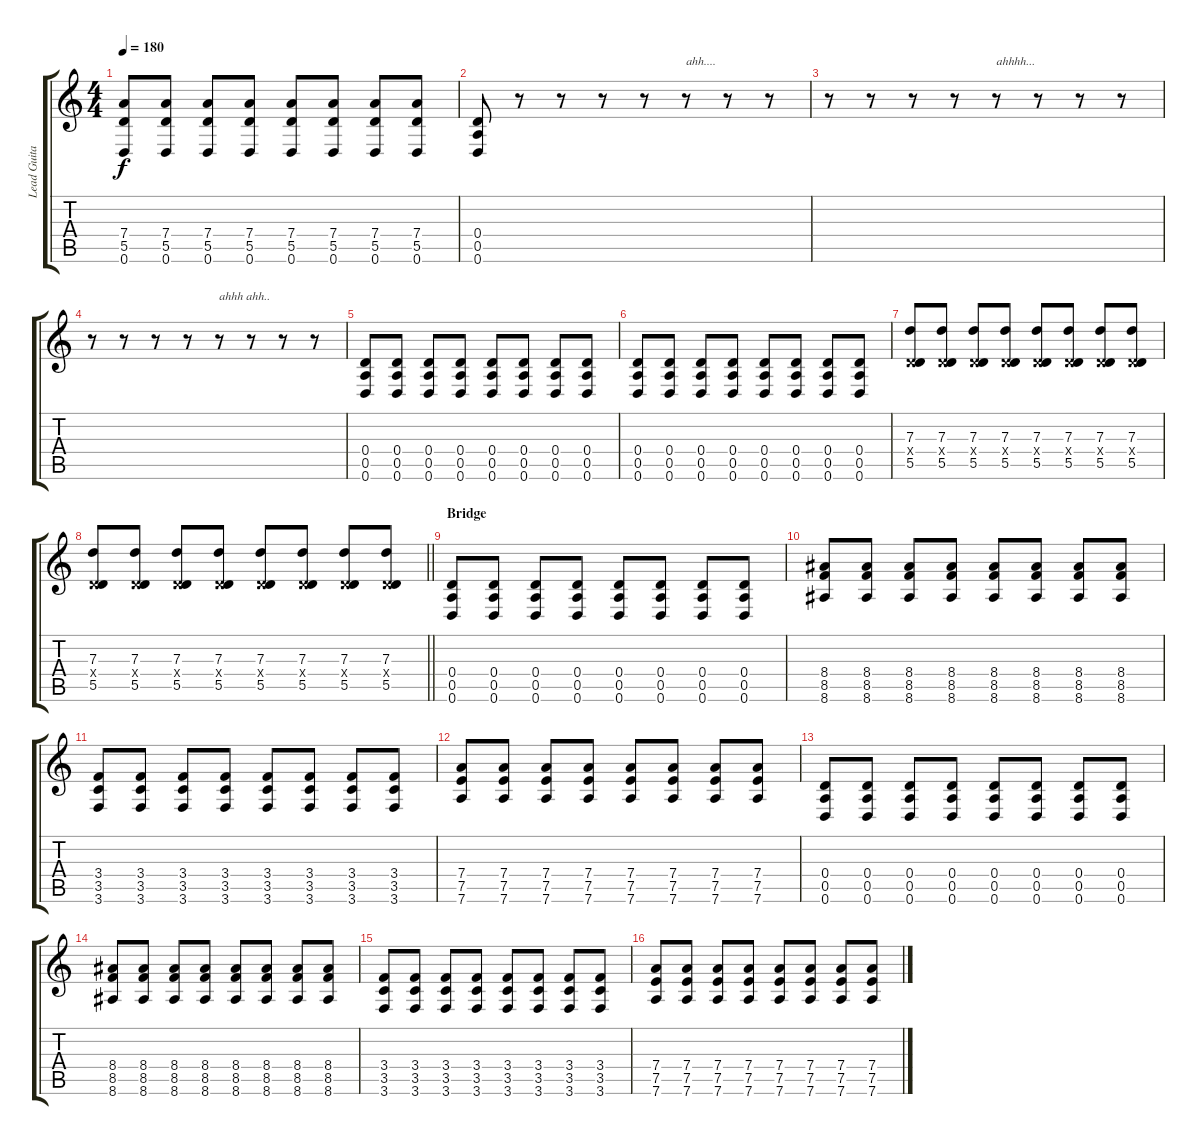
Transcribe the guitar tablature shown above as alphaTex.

\track ("Lead Guitar" "Lead Guita") {instrument distortionguitar}
\staff {score tabs}
\tuning (E4 B3 G3 D3 A2 D2) {hide}
\ts (4 4)
\tempo 180
\clef g2
\ks c
(7.4 5.5 0.6).8{dy f} (7.4 5.5 0.6).8 (7.4 5.5 0.6).8 (7.4 5.5 0.6).8 (7.4 5.5 0.6).8 (7.4 5.5 0.6).8 (7.4 5.5 0.6).8 (7.4 5.5 0.6).8 |
(0.4 0.5 0.6).8 r.8 r.8 r.8 r.8 r.8{txt "ahh...."} r.8 r.8 |
r.8 r.8 r.8 r.8 r.8{txt "ahhhh..."} r.8 r.8 r.8 |
r.8 r.8 r.8 r.8 r.8{txt "ahhh ahh.."} r.8 r.8 r.8 |
(0.4 0.5 0.6).8 (0.4 0.5 0.6).8 (0.4 0.5 0.6).8 (0.4 0.5 0.6).8 (0.4 0.5 0.6).8 (0.4 0.5 0.6).8 (0.4 0.5 0.6).8 (0.4 0.5 0.6).8 |
(0.4 0.5 0.6).8 (0.4 0.5 0.6).8 (0.4 0.5 0.6).8 (0.4 0.5 0.6).8 (0.4 0.5 0.6).8 (0.4 0.5 0.6).8 (0.4 0.5 0.6).8 (0.4 0.5 0.6).8 |
(7.3 0.4{x} 5.5).8 (7.3 0.4{x} 5.5).8 (7.3 0.4{x} 5.5).8 (7.3 0.4{x} 5.5).8 (7.3 0.4{x} 5.5).8 (7.3 0.4{x} 5.5).8 (7.3 0.4{x} 5.5).8 (7.3 0.4{x} 5.5).8 |
\barLineRight lightlight
(7.3 0.4{x} 5.5).8 (7.3 0.4{x} 5.5).8 (7.3 0.4{x} 5.5).8 (7.3 0.4{x} 5.5).8 (7.3 0.4{x} 5.5).8 (7.3 0.4{x} 5.5).8 (7.3 0.4{x} 5.5).8 (7.3 0.4{x} 5.5).8 |
\section ("" "Bridge")
(0.4 0.5 0.6).8 (0.4 0.5 0.6).8 (0.4 0.5 0.6).8 (0.4 0.5 0.6).8 (0.4 0.5 0.6).8 (0.4 0.5 0.6).8 (0.4 0.5 0.6).8 (0.4 0.5 0.6).8 |
(8.4 8.5 8.6).8 (8.4 8.5 8.6).8 (8.4 8.5 8.6).8 (8.4 8.5 8.6).8 (8.4 8.5 8.6).8 (8.4 8.5 8.6).8 (8.4 8.5 8.6).8 (8.4 8.5 8.6).8 |
(3.4 3.5 3.6).8 (3.4 3.5 3.6).8 (3.4 3.5 3.6).8 (3.4 3.5 3.6).8 (3.4 3.5 3.6).8 (3.4 3.5 3.6).8 (3.4 3.5 3.6).8 (3.4 3.5 3.6).8 |
(7.4 7.5 7.6).8 (7.4 7.5 7.6).8 (7.4 7.5 7.6).8 (7.4 7.5 7.6).8 (7.4 7.5 7.6).8 (7.4 7.5 7.6).8 (7.4 7.5 7.6).8 (7.4 7.5 7.6).8 |
(0.4 0.5 0.6).8 (0.4 0.5 0.6).8 (0.4 0.5 0.6).8 (0.4 0.5 0.6).8 (0.4 0.5 0.6).8 (0.4 0.5 0.6).8 (0.4 0.5 0.6).8 (0.4 0.5 0.6).8 |
(8.4 8.5 8.6).8 (8.4 8.5 8.6).8 (8.4 8.5 8.6).8 (8.4 8.5 8.6).8 (8.4 8.5 8.6).8 (8.4 8.5 8.6).8 (8.4 8.5 8.6).8 (8.4 8.5 8.6).8 |
(3.4 3.5 3.6).8 (3.4 3.5 3.6).8 (3.4 3.5 3.6).8 (3.4 3.5 3.6).8 (3.4 3.5 3.6).8 (3.4 3.5 3.6).8 (3.4 3.5 3.6).8 (3.4 3.5 3.6).8 |
(7.4 7.5 7.6).8 (7.4 7.5 7.6).8 (7.4 7.5 7.6).8 (7.4 7.5 7.6).8 (7.4 7.5 7.6).8 (7.4 7.5 7.6).8 (7.4 7.5 7.6).8 (7.4 7.5 7.6).8
